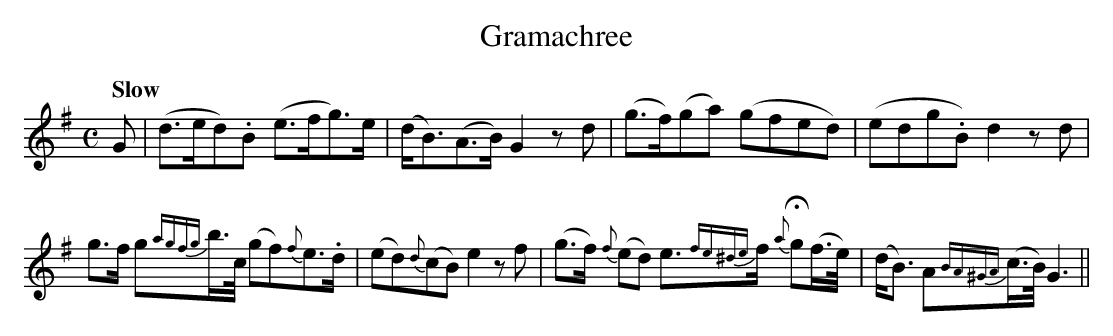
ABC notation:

X:1
T:Gramachree
M:C
L:1/8
Q:"Slow"
K:G
G|(d>ed).B (e>fg>)e|(d<B)(A>B) G2 zd|(g>f)(ga) (gfed)|(edg.B) d2 zd|
g>f g{agfg}b/>c/ (gf){f}e>.d|(ed){d}(cB) e2 zf|(g>f) {f}(ed) e>{fe^de}f {a}!fermata!g(f/>e/)|(d<B) A{BA^GA}(c/>B/) G3||
